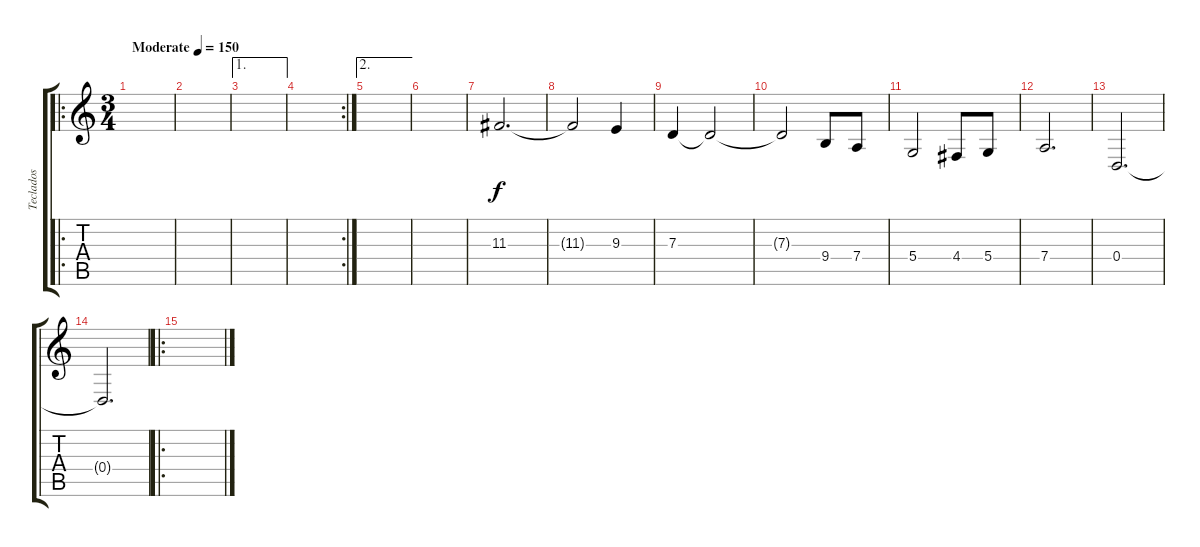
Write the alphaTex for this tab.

\track ("Teclados" "Teclados") {instrument stringensemble1}
\staff {score tabs}
\tuning (E4 B3 G3 D3 A2 E2) {hide}
\ro
\ts (3 4)
\tempo (150 "Moderate")
\clef g2
\ks c
|
|
\ae 1
|
\rc 2
|
\ae 2
|
|
11.3.2{d} |
11.3{t}.2 9.3.4 |
7.3.4 7.3{t}.2 |
7.3{t}.2 9.4.8 7.4.8 |
5.4.2 4.4.8 5.4.8 |
7.4.2{d} |
0.4.2{d} |
0.4{t}.2{d} |
\ro
